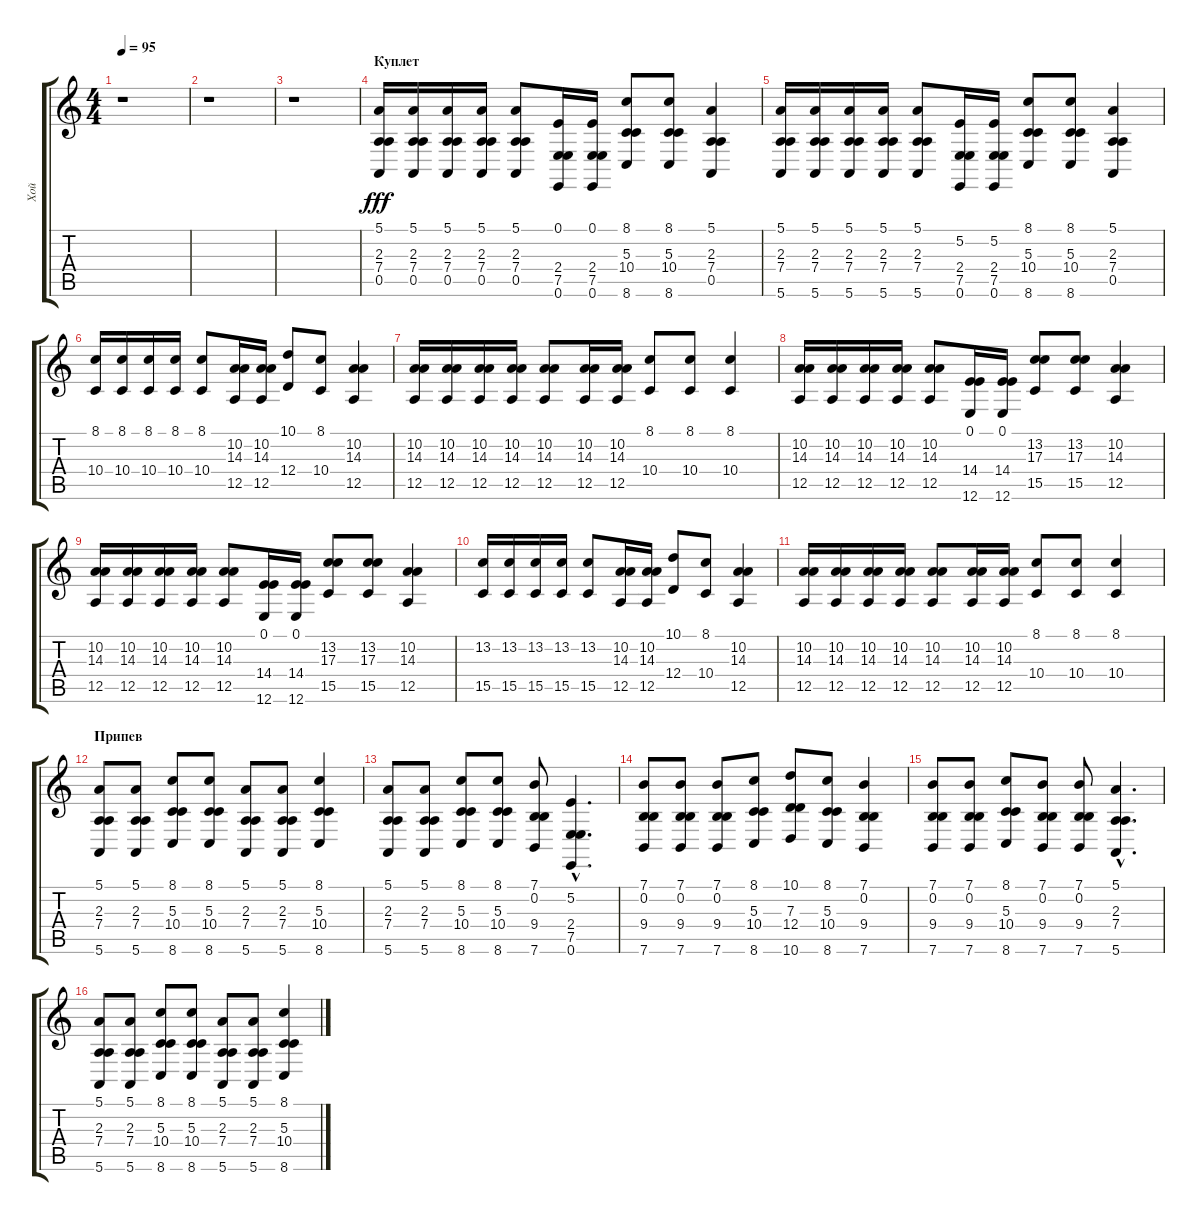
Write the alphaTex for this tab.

\track ("Хой" "Хой") {instrument lead8bassandlead}
\staff {score tabs}
\tuning (E4 B3 G3 D3 A2 E2) {hide}
\ts (4 4)
\tempo 95
\clef g2
\ks c
r.1{dy f} |
r.1 |
r.1 |
\section ("" "Куплет")
(5.1 2.3 7.4 0.5).16{dy fff} (5.1 2.3 7.4 0.5).16 (5.1 2.3 7.4 0.5).16 (5.1 2.3 7.4 0.5).16 (5.1 2.3 7.4 0.5).8 (0.1 2.4 7.5 0.6).16 (0.1 2.4 7.5 0.6).16 (8.1 5.3 10.4 8.6).8 (8.1 5.3 10.4 8.6).8 (5.1 2.3 7.4 0.5).4 |
(5.1 2.3 7.4 5.6).16 (5.1 2.3 7.4 5.6).16 (5.1 2.3 7.4 5.6).16 (5.1 2.3 7.4 5.6).16 (5.1 2.3 7.4 5.6).8 (5.2 2.4 7.5 0.6).16 (5.2 2.4 7.5 0.6).16 (8.1 5.3 10.4 8.6).8 (8.1 5.3 10.4 8.6).8 (5.1 2.3 7.4 0.5).4 |
(8.1 10.4).16 (8.1 10.4).16 (8.1 10.4).16 (8.1 10.4).16 (8.1 10.4).8 (10.2 14.3 12.5).16 (10.2 14.3 12.5).16 (10.1 12.4).8 (8.1 10.4).8 (10.2 14.3 12.5).4 |
(10.2 14.3 12.5).16 (10.2 14.3 12.5).16 (10.2 14.3 12.5).16 (10.2 14.3 12.5).16 (10.2 14.3 12.5).8 (10.2 14.3 12.5).16 (10.2 14.3 12.5).16 (8.1 10.4).8 (8.1 10.4).8 (8.1 10.4).4 |
(10.2 14.3 12.5).16 (10.2 14.3 12.5).16 (10.2 14.3 12.5).16 (10.2 14.3 12.5).16 (10.2 14.3 12.5).8 (0.1 14.4 12.6).16 (0.1 14.4 12.6).16 (13.2 17.3 15.5).8 (13.2 17.3 15.5).8 (10.2 14.3 12.5).4 |
(10.2 14.3 12.5).16 (10.2 14.3 12.5).16 (10.2 14.3 12.5).16 (10.2 14.3 12.5).16 (10.2 14.3 12.5).8 (0.1 14.4 12.6).16 (0.1 14.4 12.6).16 (13.2 17.3 15.5).8 (13.2 17.3 15.5).8 (10.2 14.3 12.5).4 |
(13.2 15.5).16 (13.2 15.5).16 (13.2 15.5).16 (13.2 15.5).16 (13.2 15.5).8 (10.2 14.3 12.5).16 (10.2 14.3 12.5).16 (10.1 12.4).8 (8.1 10.4).8 (10.2 14.3 12.5).4 |
(10.2 14.3 12.5).16 (10.2 14.3 12.5).16 (10.2 14.3 12.5).16 (10.2 14.3 12.5).16 (10.2 14.3 12.5).8 (10.2 14.3 12.5).16 (10.2 14.3 12.5).16 (8.1 10.4).8 (8.1 10.4).8 (8.1 10.4).4 |
\section ("" "Припев")
(5.1 2.3 7.4 5.6).8 (5.1 2.3 7.4 5.6).8 (8.1 5.3 10.4 8.6).8 (8.1 5.3 10.4 8.6).8 (5.1 2.3 7.4 5.6).8 (5.1 2.3 7.4 5.6).8 (8.1 5.3 10.4 8.6).4 |
(5.1 2.3 7.4 5.6).8 (5.1 2.3 7.4 5.6).8 (8.1 5.3 10.4 8.6).8 (8.1 5.3 10.4 8.6).8 (7.1 0.2 9.4 7.6).8 (5.2{hac} 2.4{hac} 7.5{hac} 0.6{hac}).4{d} |
(7.1 0.2 9.4 7.6).8 (7.1 0.2 9.4 7.6).8 (7.1 0.2 9.4 7.6).8 (8.1 5.3 10.4 8.6).8 (10.1 7.3 12.4 10.6).8 (8.1 5.3 10.4 8.6).8 (7.1 0.2 9.4 7.6).4 |
(7.1 0.2 9.4 7.6).8 (7.1 0.2 9.4 7.6).8 (8.1 5.3 10.4 8.6).8 (7.1 0.2 9.4 7.6).8 (7.1 0.2 9.4 7.6).8 (5.1{hac} 2.3{hac} 7.4{hac} 5.6{hac}).4{d} |
(5.1 2.3 7.4 5.6).8 (5.1 2.3 7.4 5.6).8 (8.1 5.3 10.4 8.6).8 (8.1 5.3 10.4 8.6).8 (5.1 2.3 7.4 5.6).8 (5.1 2.3 7.4 5.6).8 (8.1 5.3 10.4 8.6).4
